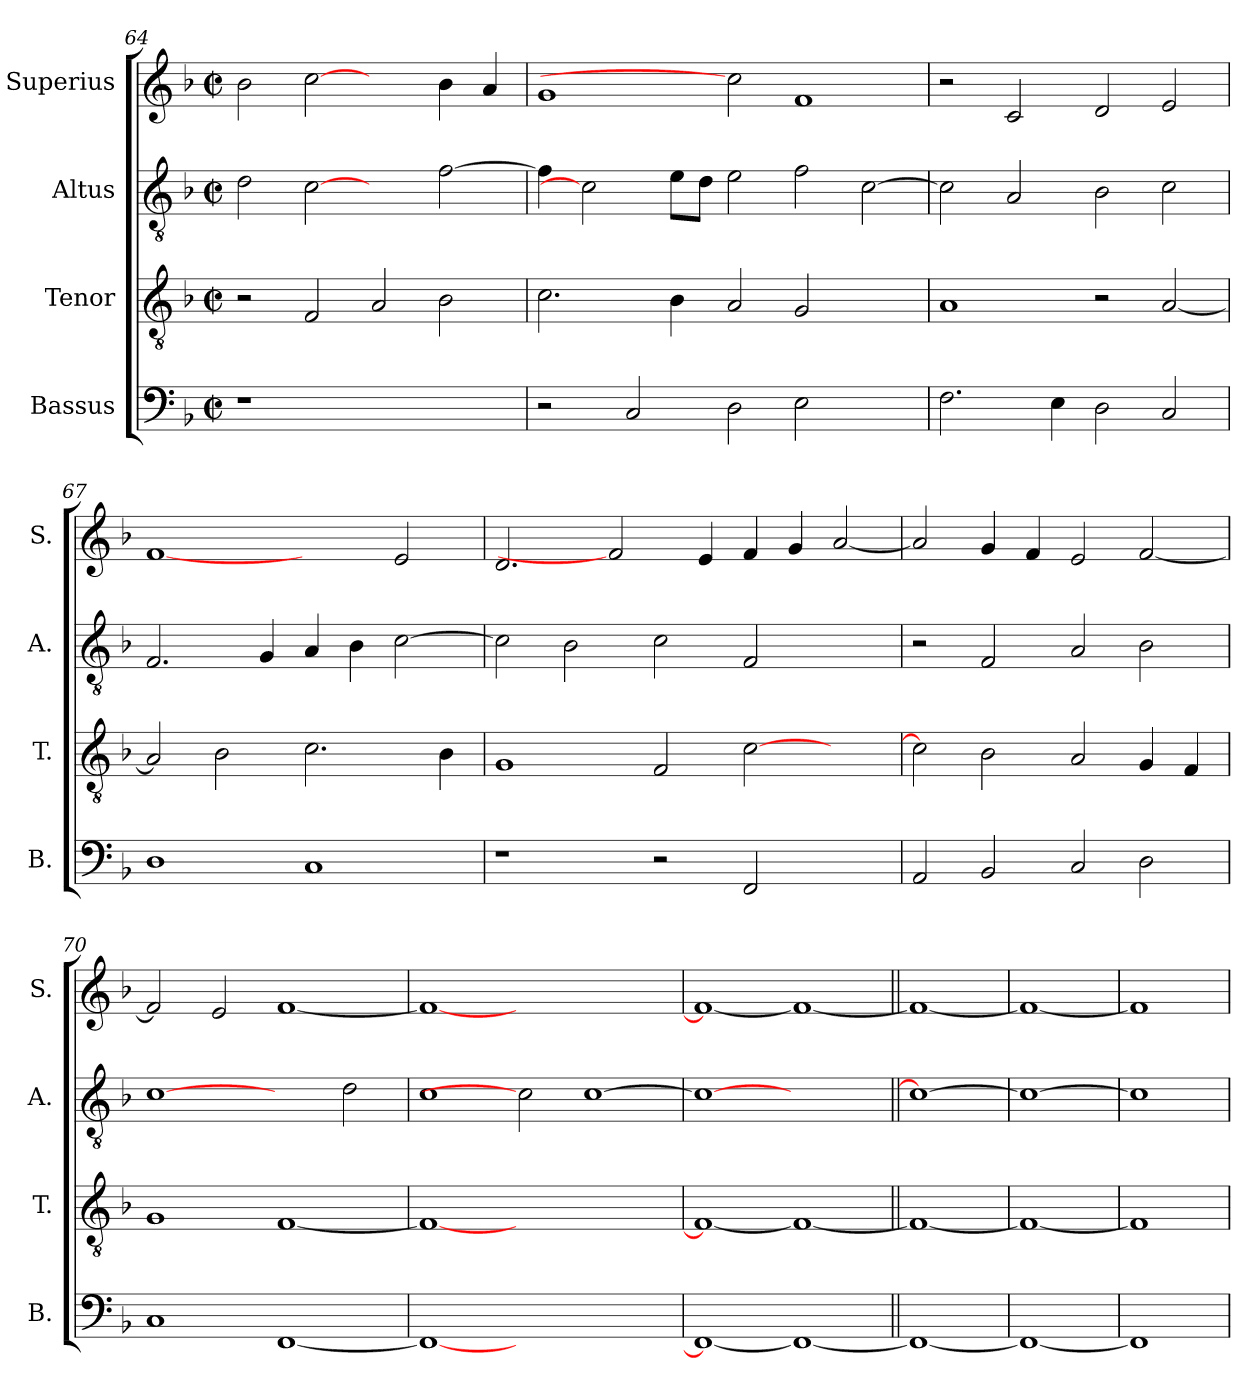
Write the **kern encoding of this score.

**kern	**kern	**kern	**kern
*part4	*part3	*part2	*part1
*staff4	*staff3	*staff2	*staff1
*I"Bassus	*I"Tenor	*I"Altus	*I"Superius
*I'B.	*I'T.	*I'A.	*I'S.
*clefF4	*clefGv2	*clefGv2	*clefG2
*	*ITrd7c12	*ITrd7c12	*
*k[b-]	*k[b-]	*k[b-]	*k[b-]
*F:	*F:	*F:	*F:
*M2/2	*M2/2	*M2/2	*M2/2
*met(c|)	*met(c|)	*met(c|)	*met(c|)
=64	=64	=64	=64
!LO:N:vis=1	!	!	!
1r	2r	2Di\	2b-i\
.	2FFi/	[2Ci	[2cci
1ryy	2AAi/	2ryy	2ryy
.	2BB-i\	[>2Fi\	4b-i\
.	.	.	4ai/
!!LO:LB:g=z
=65	=65	=65	=65
2r	2.Ci\	4Fi\]	1gi
.	.	2Ci]	.
2Ci/	.	.	.
.	4BB-i\	8Ei\L	.
.	.	8Di\J	.
2Di\	2AAi/	2Ei\	2cci]
2Ei\	2GGi/	2Fi\	1fi
2ryy	2ryy	[>2Ci\	.
=66	=66	=66	=66
2.Fi\	1AAi	2Ci\]	2r
.	.	2AAi/	2ci/
4Ei\	.	.	.
2Di\	2r	2BB-i\	2di/
2Ci/	[<2AAi/	2Ci\	2ei/
=67	=67	=67	=67
1Di	2AAi/]	2.FFi/	[1fi
.	2BB-i\	.	.
.	.	4GGi/	.
1Ci	2.Ci\	4AAi/	2ryy
.	.	4BB-i\	.
.	.	[>2Ci\	2ei/
.	4BB-i\	.	.
=68	=68	=68	=68
1r	1GGi	2Ci\]	2.di/
.	.	2BB-i\	.
.	.	.	2fi]
2r	2FFi/	2Ci\	.
.	.	.	4ei/
2FFi/	[>2Ci\	2FFi/	4fi/
.	.	.	4gi/
2ryy	2ryy	2ryy	[<2ai/
!!LO:PB:g=z
=69	=69	=69	=69
2AAi/	2Ci\]	2r	2ai/]
2BB-i/	2BB-i\	2FFi/	4gi/
.	.	.	4fi/
2Ci/	2AAi/	2AAi/	2ei/
2Di\	4GGi/	2BB-i\	[<2fi/
.	4FFi/	.	.
=70	=70	=70	=70
1Ci	1GGi	[1Ci	2fi/]
.	.	.	2ei/
[<1FFi	[<1FFi	2ryy	[<1fi
.	.	2Di\	.
=71	=71	=71	=71
1FFi_<	1FFi_<	1Ci	1fi_<
1.ryy	1.ryy	2Ci]	1.ryy
.	.	[>1Ci	.
=72	=72	=72	=72
1FFi_<	1FFi_<	1Ci_>	1fi_<
1FFi_	1FFi_	1ryy	1fi_
=73||	=73||	=73||	=73||
1FFi_	1FFi_	1Ci_	1fi_
=74	=74	=74	=74
1FFi_	1FFi_	1Ci_	1fi_
=75	=75	=75	=75
1FFi]	1FFi]	1Ci]	1fi]
=	=	=	=
*-	*-	*-	*-
